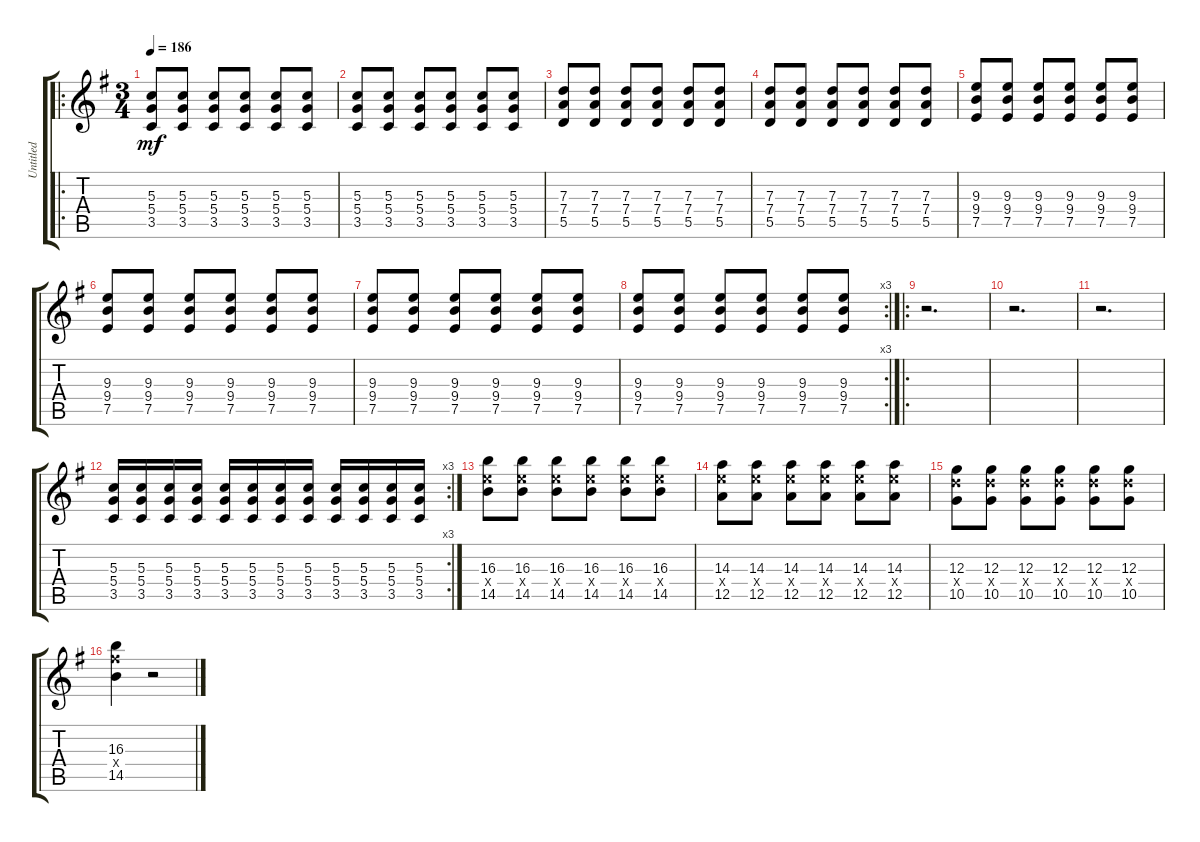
\track ("Untitled" "Untitled") {instrument distortionguitar}
\staff {score tabs}
\tuning (E4 B3 G3 D3 A2 E2) {hide}
\ro
\ts (3 4)
\tempo 186
\clef g2
\ks g
(5.3 5.4 3.5).8{dy mf} (5.3 5.4 3.5).8 (5.3 5.4 3.5).8 (5.3 5.4 3.5).8 (5.3 5.4 3.5).8 (5.3 5.4 3.5).8 |
(5.3 5.4 3.5).8 (5.3 5.4 3.5).8 (5.3 5.4 3.5).8 (5.3 5.4 3.5).8 (5.3 5.4 3.5).8 (5.3 5.4 3.5).8 |
(7.3 7.4 5.5).8 (7.3 7.4 5.5).8 (7.3 7.4 5.5).8 (7.3 7.4 5.5).8 (7.3 7.4 5.5).8 (7.3 7.4 5.5).8 |
(7.3 7.4 5.5).8 (7.3 7.4 5.5).8 (7.3 7.4 5.5).8 (7.3 7.4 5.5).8 (7.3 7.4 5.5).8 (7.3 7.4 5.5).8 |
(9.3 9.4 7.5).8 (9.3 9.4 7.5).8 (9.3 9.4 7.5).8 (9.3 9.4 7.5).8 (9.3 9.4 7.5).8 (9.3 9.4 7.5).8 |
(9.3 9.4 7.5).8 (9.3 9.4 7.5).8 (9.3 9.4 7.5).8 (9.3 9.4 7.5).8 (9.3 9.4 7.5).8 (9.3 9.4 7.5).8 |
(9.3 9.4 7.5).8 (9.3 9.4 7.5).8 (9.3 9.4 7.5).8 (9.3 9.4 7.5).8 (9.3 9.4 7.5).8 (9.3 9.4 7.5).8 |
\rc 3
(9.3 9.4 7.5).8 (9.3 9.4 7.5).8 (9.3 9.4 7.5).8 (9.3 9.4 7.5).8 (9.3 9.4 7.5).8 (9.3 9.4 7.5).8 |
\ro
r.2{d} |
r.2{d} |
r.2{d} |
\rc 3
(5.3 5.4 3.5).16 (5.3 5.4 3.5).16 (5.3 5.4 3.5).16 (5.3 5.4 3.5).16 (5.3 5.4 3.5).16 (5.3 5.4 3.5).16 (5.3 5.4 3.5).16 (5.3 5.4 3.5).16 (5.3 5.4 3.5).16 (5.3 5.4 3.5).16 (5.3 5.4 3.5).16 (5.3 5.4 3.5).16 |
(16.3 14.4{x} 14.5).8 (16.3 14.4{x} 14.5).8 (16.3 14.4{x} 14.5).8 (16.3 14.4{x} 14.5).8 (16.3 14.4{x} 14.5).8 (16.3 14.4{x} 14.5).8 |
(14.3 14.4{x} 12.5).8 (14.3 14.4{x} 12.5).8 (14.3 14.4{x} 12.5).8 (14.3 14.4{x} 12.5).8 (14.3 14.4{x} 12.5).8 (14.3 14.4{x} 12.5).8 |
(12.3 12.4{x} 10.5).8 (12.3 12.4{x} 10.5).8 (12.3 12.4{x} 10.5).8 (12.3 12.4{x} 10.5).8 (12.3 12.4{x} 10.5).8 (12.3 12.4{x} 10.5).8 |
(16.3 16.4{x} 14.5).4 r.2
